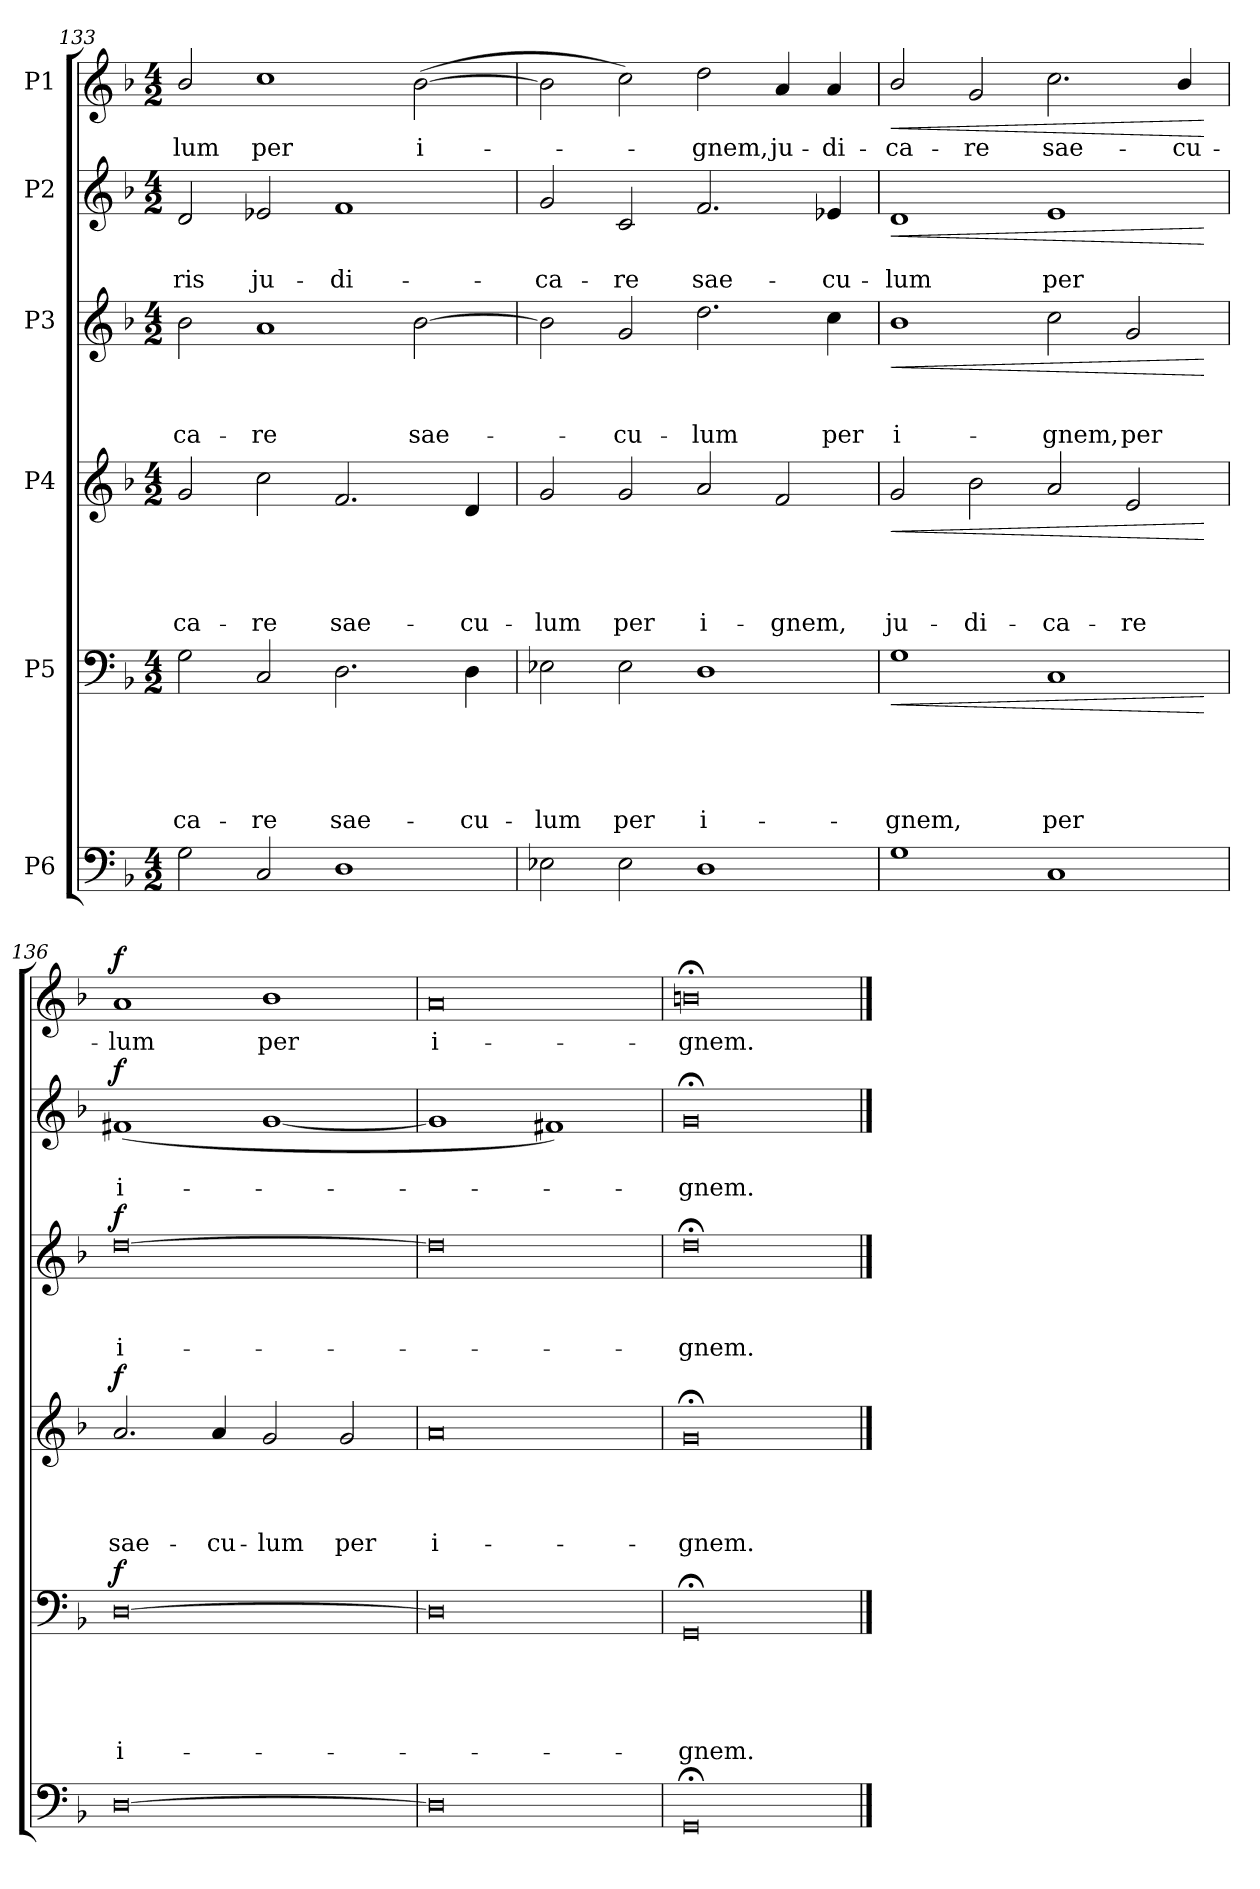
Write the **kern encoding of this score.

**kern	**kern	**text	**text	**text	**text	**text	**dynam	**kern	**text	**text	**text	**text	**dynam	**kern	**text	**text	**text	**dynam	**kern	**text	**text	**dynam	**kern	**text	**dynam
*part6	*part5	*part5	*part5	*part5	*part5	*part5	*part5	*part4	*part4	*part4	*part4	*part4	*part4	*part3	*part3	*part3	*part3	*part3	*part2	*part2	*part2	*part2	*part1	*part1	*part1
*staff6	*staff5	*staff5	*staff5	*staff5	*staff5	*staff5	*staff5	*staff4	*staff4	*staff4	*staff4	*staff4	*staff4	*staff3	*staff3	*staff3	*staff3	*staff3	*staff2	*staff2	*staff2	*staff2	*staff1	*staff1	*staff1
*I"P6	*I"P5	*	*	*	*	*	*	*I"P4	*	*	*	*	*	*I"P3	*	*	*	*	*I"P2	*	*	*	*I"P1	*	*
*clefF4	*clefF4	*	*	*	*	*	*	*clefG2	*	*	*	*	*	*clefG2	*	*	*	*	*clefG2	*	*	*	*clefG2	*	*
*	*	*	*	*	*	*	*	*ITrd7c12	*	*	*	*	*	*ITrd7c12	*	*	*	*	*	*	*	*	*	*	*
*k[b-]	*k[b-]	*	*	*	*	*	*	*k[b-]	*	*	*	*	*	*k[b-]	*	*	*	*	*k[b-]	*	*	*	*k[b-]	*	*
*F:	*F:	*	*	*	*	*	*	*F:	*	*	*	*	*	*F:	*	*	*	*	*F:	*	*	*	*F:	*	*
*M4/2	*M4/2	*	*	*	*	*	*	*M4/2	*	*	*	*	*	*M4/2	*	*	*	*	*M4/2	*	*	*	*M4/2	*	*
=133	=133	=133	=133	=133	=133	=133	=133	=133	=133	=133	=133	=133	=133	=133	=133	=133	=133	=133	=133	=133	=133	=133	=133	=133	=133
!	!	!	!	!	!	!LO:LY:b	!	!	!	!	!	!LO:LY:b	!	!	!	!	!LO:LY:b	!	!	!	!LO:LY:b	!	!	!LO:LY:b	!
2G\	2G\	.	.	.	.	-ca-	.	2G/	.	.	.	-ca-	.	2B-\	.	.	-ca-	.	2d/	.	-ris	.	2b-/	-lum	.
!	!	!	!	!	!	!LO:LY:b	!	!	!	!	!	!LO:LY:b	!	!	!	!	!LO:LY:b	!	!	!	!LO:LY:b	!	!	!LO:LY:b	!
2C/	2C/	.	.	.	.	-re	.	2c\	.	.	.	-re	.	1A	.	.	-re	.	2e-X/	.	ju-	.	1cc	per	.
!	!	!	!	!	!	!LO:LY:b	!	!	!	!	!	!LO:LY:b	!	!	!	!	!	!	!	!	!LO:LY:b	!	!	!	!
1D	2.D\	.	.	.	.	sae-	.	2.F/	.	.	.	sae-	.	.	.	.	.	.	1f	.	-di-	.	.	.	.
!	!	!	!	!	!	!	!	!	!	!	!	!	!	!	!	!	!LO:LY:b	!	!	!	!	!	!	!LO:LY:b	!
.	.	.	.	.	.	.	.	.	.	.	.	.	.	[>2B-\	.	.	sae-	.	.	.	.	.	(>[>2b-\	i-	.
!	!	!	!	!	!	!LO:LY:b	!	!	!	!	!	!LO:LY:b	!	!	!	!	!	!	!	!	!	!	!	!	!
.	4D\	.	.	.	.	-cu-	.	4D/	.	.	.	-cu-	.	.	.	.	.	.	.	.	.	.	.	.	.
=134	=134	=134	=134	=134	=134	=134	=134	=134	=134	=134	=134	=134	=134	=134	=134	=134	=134	=134	=134	=134	=134	=134	=134	=134	=134
!	!	!	!	!	!	!LO:LY:b	!	!	!	!	!	!LO:LY:b	!	!	!	!	!	!	!	!	!LO:LY:b	!	!	!	!
2E-X\	2E-X\	.	.	.	.	-lum	.	2G/	.	.	.	-lum	.	2B-\]	.	.	.	.	2g/	.	-ca-	.	2b-\]	.	.
!	!	!	!	!	!	!LO:LY:b	!	!	!	!	!	!LO:LY:b	!	!	!	!	!LO:LY:b	!	!	!	!LO:LY:b	!	!	!	!
2E-\	2E-\	.	.	.	.	per	.	2G/	.	.	.	per	.	2G/	.	.	-cu-	.	2c/	.	-re	.	2cc\)	.	.
!	!	!	!	!	!	!LO:LY:b	!	!	!	!	!	!LO:LY:b	!	!	!	!	!LO:LY:b	!	!	!	!LO:LY:b	!	!	!LO:LY:b	!
1D	1D	.	.	.	.	i-	.	2A/	.	.	.	i-	.	2.d\	.	.	-lum	.	2.f/	.	sae-	.	2dd\	-gnem,	.
!	!	!	!	!	!	!	!	!	!	!	!	!LO:LY:b	!	!	!	!	!	!	!	!	!	!	!	!LO:LY:b	!
.	.	.	.	.	.	.	.	2F/	.	.	.	-gnem,	.	.	.	.	.	.	.	.	.	.	4a/	ju-	.
!	!	!	!	!	!	!	!	!	!	!	!	!	!	!	!	!	!LO:LY:b	!	!	!	!LO:LY:b	!	!	!LO:LY:b	!
.	.	.	.	.	.	.	.	.	.	.	.	.	.	4c\	.	.	per	.	4e-X/	.	-cu-	.	4a/	-di-	.
=135	=135	=135	=135	=135	=135	=135	=135	=135	=135	=135	=135	=135	=135	=135	=135	=135	=135	=135	=135	=135	=135	=135	=135	=135	=135
!	!	!	!	!	!	!LO:LY:b	!LO:HP:b	!	!	!	!	!LO:LY:b	!LO:HP:b	!	!	!	!LO:LY:b	!LO:HP:b	!	!	!LO:LY:b	!LO:HP:b	!	!LO:LY:b	!LO:HP:b
1G	1G	.	.	.	.	-gnem,	<	2G/	.	.	.	ju-	<	1B-	.	.	i-	<	1d	.	-lum	<	2b-/	-ca-	<
!	!	!	!	!	!	!	!	!	!	!	!	!LO:LY:b	!	!	!	!	!	!	!	!	!	!	!	!LO:LY:b	!
.	.	.	.	.	.	.	.	2B-\	.	.	.	-di-	.	.	.	.	.	.	.	.	.	.	2g/	-re	.
!	!	!	!	!	!	!LO:LY:b	!	!	!	!	!	!LO:LY:b	!	!	!	!	!LO:LY:b	!	!	!	!LO:LY:b	!	!	!LO:LY:b	!
1C	1C	.	.	.	.	per	.	2A/	.	.	.	-ca-	.	2c\	.	.	-gnem,	.	1e	.	per	.	2.cc\	sae-	.
!	!	!	!	!	!	!	!	!	!	!	!	!LO:LY:b	!	!	!	!	!LO:LY:b	!	!	!	!	!	!	!	!
.	.	.	.	.	.	.	.	2E/	.	.	.	-re	.	2G/	.	.	per	.	.	.	.	.	.	.	.
!	!	!	!	!	!	!	!	!	!	!	!	!	!	!	!	!	!	!	!	!	!	!	!	!LO:LY:b	!
.	.	.	.	.	.	.	.	.	.	.	.	.	.	.	.	.	.	.	.	.	.	.	4b-/	-cu-	.
.	.	.	.	.	.	.	[	.	.	.	.	.	[	.	.	.	.	[	.	.	.	[	.	.	[
=136	=136	=136	=136	=136	=136	=136	=136	=136	=136	=136	=136	=136	=136	=136	=136	=136	=136	=136	=136	=136	=136	=136	=136	=136	=136
!	!	!	!	!	!	!LO:LY:b	!LO:DY:a	!	!	!	!	!LO:LY:b	!LO:DY:a	!	!	!	!LO:LY:b	!LO:DY:a	!	!	!LO:LY:b	!LO:DY:a	!	!LO:LY:b	!LO:DY:a
[>0D	[>0D	.	.	.	.	i-	f	2.A/	.	.	.	sae-	f	[>0d	.	.	i-	f	(<1f#X	.	i-	f	1a	-lum	f
!	!	!	!	!	!	!	!	!	!	!	!	!LO:LY:b	!	!	!	!	!	!	!	!	!	!	!	!	!
.	.	.	.	.	.	.	.	4A/	.	.	.	-cu-	.	.	.	.	.	.	.	.	.	.	.	.	.
!	!	!	!	!	!	!	!	!	!	!	!	!LO:LY:b	!	!	!	!	!	!	!	!	!	!	!	!LO:LY:b	!
.	.	.	.	.	.	.	.	2G/	.	.	.	-lum	.	.	.	.	.	.	[<1g	.	.	.	1b-	per	.
!	!	!	!	!	!	!	!	!	!	!	!	!LO:LY:b	!	!	!	!	!	!	!	!	!	!	!	!	!
.	.	.	.	.	.	.	.	2G/	.	.	.	per	.	.	.	.	.	.	.	.	.	.	.	.	.
=137	=137	=137	=137	=137	=137	=137	=137	=137	=137	=137	=137	=137	=137	=137	=137	=137	=137	=137	=137	=137	=137	=137	=137	=137	=137
!	!	!	!	!	!	!	!	!	!	!	!	!LO:LY:b	!	!	!	!	!	!	!	!	!	!	!	!LO:LY:b	!
0D]	0D]	.	.	.	.	.	.	0A	.	.	.	i-	.	0d]	.	.	.	.	1g]	.	.	.	0a	i-	.
.	.	.	.	.	.	.	.	.	.	.	.	.	.	.	.	.	.	.	1f#X)	.	.	.	.	.	.
=138	=138	=138	=138	=138	=138	=138	=138	=138	=138	=138	=138	=138	=138	=138	=138	=138	=138	=138	=138	=138	=138	=138	=138	=138	=138
!	!	!	!	!	!	!LO:LY:b	!	!	!	!	!	!LO:LY:b	!	!	!	!	!LO:LY:b	!	!	!	!LO:LY:b	!	!	!LO:LY:b	!
0GG;	0GG;	.	.	.	.	-gnem.	.	0G;	.	.	.	-gnem.	.	0d;<	.	.	-gnem.	.	0g;	.	-gnem.	.	0bn;<	-gnem.	.
==	==	==	==	==	==	==	==	==	==	==	==	==	==	==	==	==	==	==	==	==	==	==	==	==	==
*-	*-	*-	*-	*-	*-	*-	*-	*-	*-	*-	*-	*-	*-	*-	*-	*-	*-	*-	*-	*-	*-	*-	*-	*-	*-
